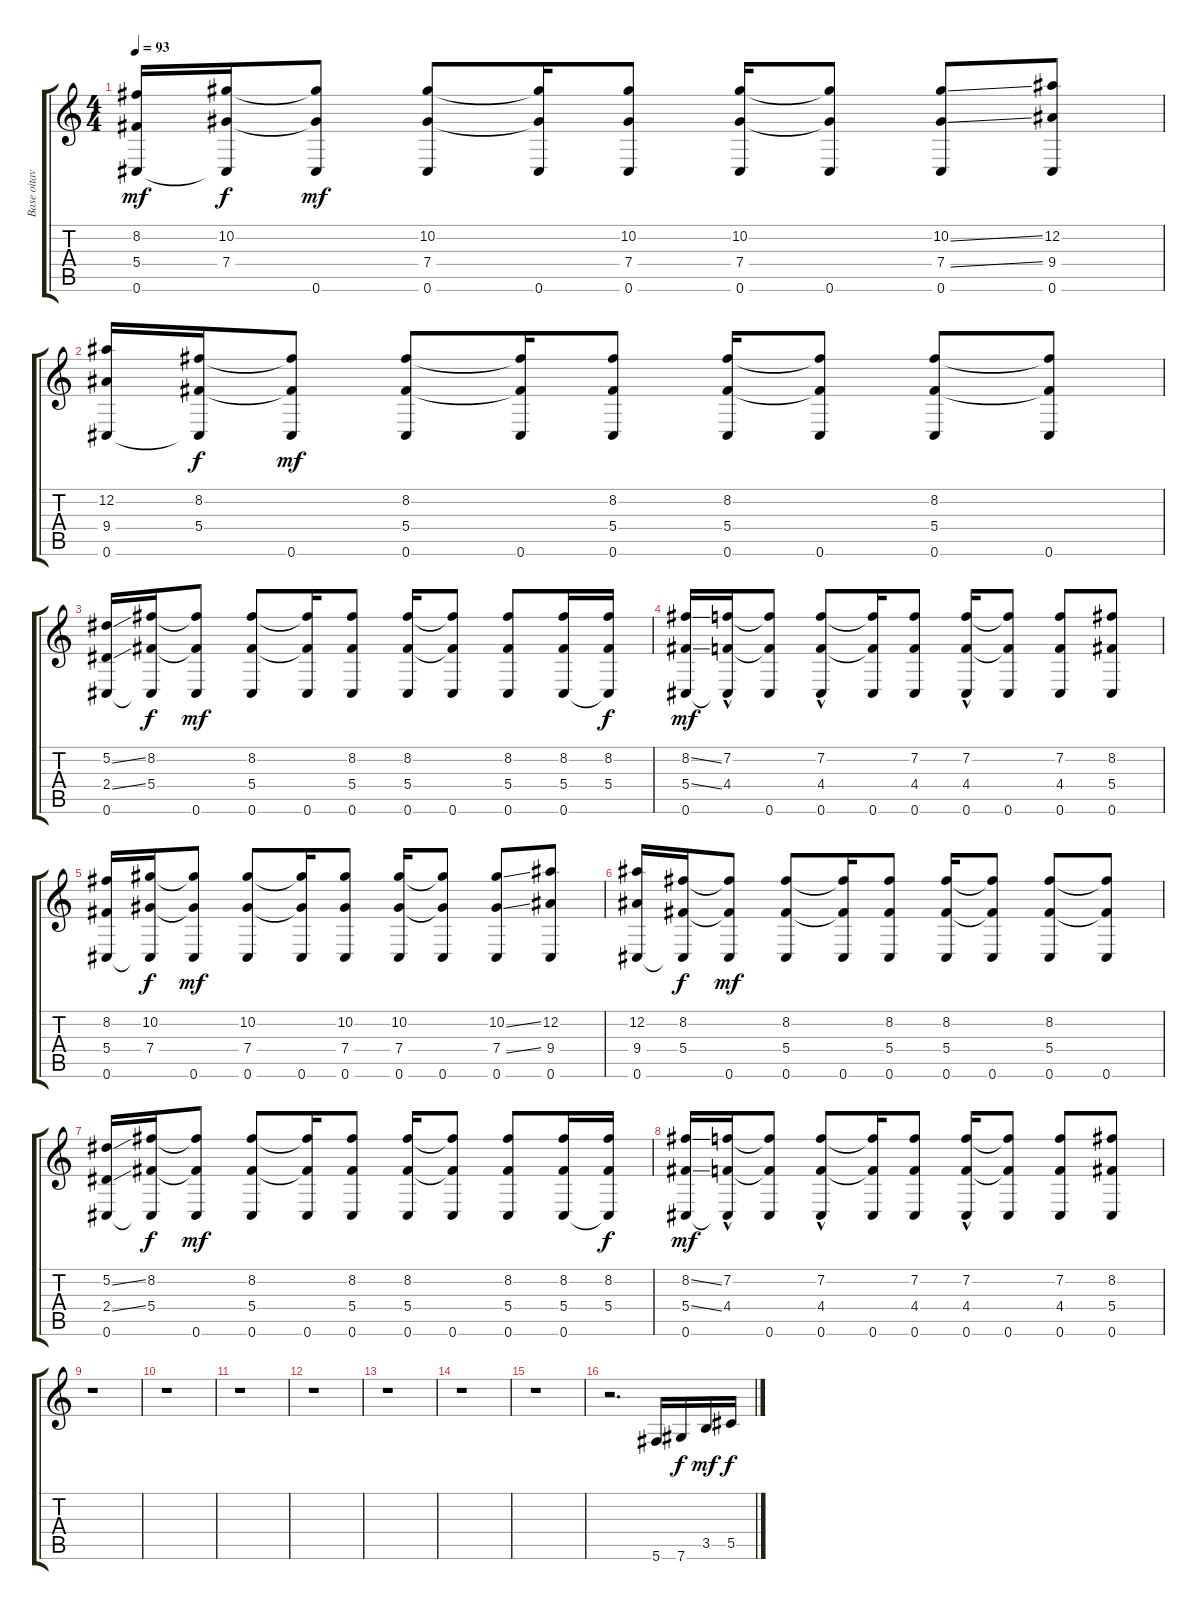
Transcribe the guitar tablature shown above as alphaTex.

\track ("Base oitavada" "Base oitav") {instrument electricguitarjazz}
\staff {score tabs}
\tuning (Eb4 Bb3 Gb3 Db3 Ab2 Db2) {hide}
\ts (4 4)
\tempo 93
\clef g2
\ks c
(8.2 5.4 0.6).16{dy mf} (10.2 7.4 0.6{t}).16{dy f} (10.2{t} 7.4{t} 0.6).8{dy mf} (10.2 7.4 0.6).8 (10.2{t} 7.4{t} 0.6).16 (10.2 7.4 0.6).8 (10.2 7.4 0.6).16 (10.2{t} 7.4{t} 0.6).8 (10.2{ss} 7.4{ss} 0.6).8 (12.2 9.4 0.6).8 |
(12.2 9.4 0.6).16 (8.2 5.4 0.6{t}).16{dy f} (8.2{t} 5.4{t} 0.6).8{dy mf} (8.2 5.4 0.6).8 (8.2{t} 5.4{t} 0.6).16 (8.2 5.4 0.6).8 (8.2 5.4 0.6).16 (8.2{t} 5.4{t} 0.6).8 (8.2 5.4 0.6).8 (8.2{t} 5.4{t} 0.6).8 |
(5.2{ss} 2.4{ss} 0.6).16 (8.2 5.4 0.6{t}).16{dy f} (8.2{t} 5.4{t} 0.6).8{dy mf} (8.2 5.4 0.6).8 (8.2{t} 5.4{t} 0.6).16 (8.2 5.4 0.6).8 (8.2 5.4 0.6).16 (8.2{t} 5.4{t} 0.6).8 (8.2 5.4 0.6).8 (8.2 5.4 0.6).16 (8.2 5.4 0.6{t}).16{dy f} |
(8.2{ss} 5.4{ss} 0.6).16{dy mf} (7.2 4.4{hac} 0.6{t}).16 (7.2{t} 4.4{t} 0.6).8 (7.2 4.4{hac} 0.6).8 (7.2{t} 4.4{t} 0.6).16 (7.2 4.4 0.6).8 (7.2 4.4{hac} 0.6).16 (7.2{t} 4.4{t} 0.6).8 (7.2 4.4 0.6).8 (8.2 5.4 0.6).8 |
(8.2 5.4 0.6).16 (10.2 7.4 0.6{t}).16{dy f} (10.2{t} 7.4{t} 0.6).8{dy mf} (10.2 7.4 0.6).8 (10.2{t} 7.4{t} 0.6).16 (10.2 7.4 0.6).8 (10.2 7.4 0.6).16 (10.2{t} 7.4{t} 0.6).8 (10.2{ss} 7.4{ss} 0.6).8 (12.2 9.4 0.6).8 |
(12.2 9.4 0.6).16 (8.2 5.4 0.6{t}).16{dy f} (8.2{t} 5.4{t} 0.6).8{dy mf} (8.2 5.4 0.6).8 (8.2{t} 5.4{t} 0.6).16 (8.2 5.4 0.6).8 (8.2 5.4 0.6).16 (8.2{t} 5.4{t} 0.6).8 (8.2 5.4 0.6).8 (8.2{t} 5.4{t} 0.6).8 |
(5.2{ss} 2.4{ss} 0.6).16 (8.2 5.4 0.6{t}).16{dy f} (8.2{t} 5.4{t} 0.6).8{dy mf} (8.2 5.4 0.6).8 (8.2{t} 5.4{t} 0.6).16 (8.2 5.4 0.6).8 (8.2 5.4 0.6).16 (8.2{t} 5.4{t} 0.6).8 (8.2 5.4 0.6).8 (8.2 5.4 0.6).16 (8.2 5.4 0.6{t}).16{dy f} |
(8.2{ss} 5.4{ss} 0.6).16{dy mf} (7.2 4.4{hac} 0.6{t}).16 (7.2{t} 4.4{t} 0.6).8 (7.2 4.4{hac} 0.6).8 (7.2{t} 4.4{t} 0.6).16 (7.2 4.4 0.6).8 (7.2 4.4{hac} 0.6).16 (7.2{t} 4.4{t} 0.6).8 (7.2 4.4 0.6).8 (8.2 5.4 0.6).8 |
r.1 |
r.1 |
r.1 |
r.1 |
r.1 |
r.1 |
r.1 |
r.2{d} 5.6.16 7.6.16{dy f} 3.5.16{dy mf} 5.5.16{dy f}
